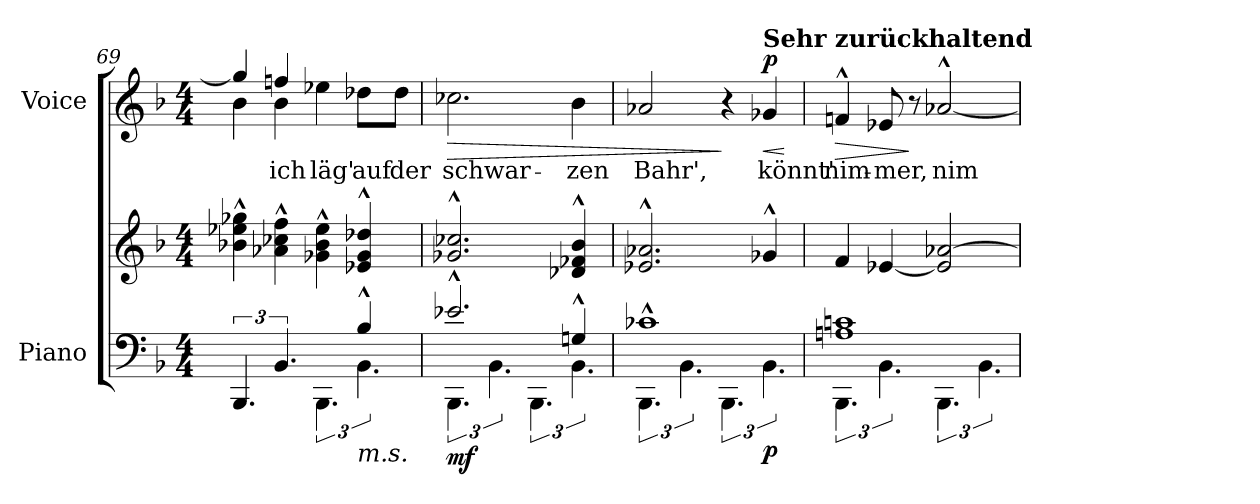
**kern	**kern	**dynam	**kern	**text	**dynam
*part2	*part2	*part2	*part1	*part1	*part1
*staff3	*staff2	*staff2/3	*staff1	*staff1	*staff1
*I"Piano	*	*	*I"Voice	*	*
*I'Pno	*	*	*	*	*
*clefF4	*clefG2	*	*clefG2	*	*
*k[b-]	*k[b-]	*	*k[b-]	*	*
*M4/4	*M4/4	*	*M4/4	*	*
=69	=69	=69	=69	=69	=69
*^	*	*	*^	*	*
6.BBB-/	2ryy	4b-X\^^ 4ee-X\^^ 4gg-X\^^	.	4gg-/]	4b-\	.	.
!	!	!	!	!	!	!LO:LY:b	!
6.BB-/	.	4a-X\^^ 4cc-X\^^ 4ff\^^	.	4ffn/	4b-\	ich	.
!LO:N:vis=2	!	!	!	!	!	!LO:LY:b	!
4ryy	6.BBB-\	4g-X\^^ 4b-\^^ 4ee-\^^	.	4ee-X\	2ryy	läg'	.
!LO:TX:b:i:t=m.s.	!	!	!	!	!	!	!
!	!	!	!	!	!	!LO:LY:b	!
4B-^^/	6.BB-\	4e-X/^^ 4g-/^^ 4dd-X/^^	.	8dd-X\L	.	auf	.
!	!	!	!	!	!	!LO:LY:b	!
.	.	.	.	8dd-\J	.	der	.
*	*	*	*	*v	*v	*	*
=70	=70	=70	=70	=70	=70	=70
!	!	!	!LO:DY:b=2	!	!LO:LY:b	!LO:HP:b
2.e-X^^/	6.BBB-\	2.g-X/^^ 2.cc-X/^^	mf	2.cc-X\	schwar-	>
.	6.BB-\	.	.	.	.	.
.	6.BBB-\	.	.	.	.	.
!	!	!	!	!	!LO:LY:b	!
4Gn^^/	6.BB-\	4d-X/^^ 4f-X/^^ 4b-/^^	.	4b-\	-zen	.
=71	=71	=71	=71	=71	=71	=71
!	!	!	!	!	!LO:LY:b	!
1c-X^^	6.BBB-\	2.e-X/^^ 2.a-X/^^	.	2a-X/	Bahr',	.
.	6.BB-\	.	.	.	.	.
.	6.BBB-\	.	.	4r	.	]
!	!	!	!	!LO:TX:a:B:t=Sehr zurückhaltend	!	!
!	!	!	!LO:DY:b=2	!	!LO:LY:b	!LO:HP:b
!	!	!	!	!	!	!LO:DY:n=1:a
.	6.BB-\	4g-X^^/	p	4g-X/	könnt'	< p
*v	*v	*	*	*	*	*
.	.	.	.	.	[
=72	=72	=72	=72	=72	=72
*^	*	*	*	*	*
!	!	!	!	!	!LO:LY:b	!LO:HP:b
1An 1cn	6.BBB-\	4f/	.	4fn^^/	nim-	>
!	!	!	!	!	!LO:LY:b	!
.	6.BB-\	[4e-X/	.	8e-X/	-mer,	.
.	.	.	.	8r	.	]
!	!	!	!	!	!LO:LY:b	!
.	6.BBB-\	2e-/] [2a-X/	.	[2a-X^^/	nim-	.
.	6.BB-\	.	.	.	.	.
*v	*v	*	*	*	*	*
=	=	=	=	=	=
*-	*-	*-	*-	*-	*-
